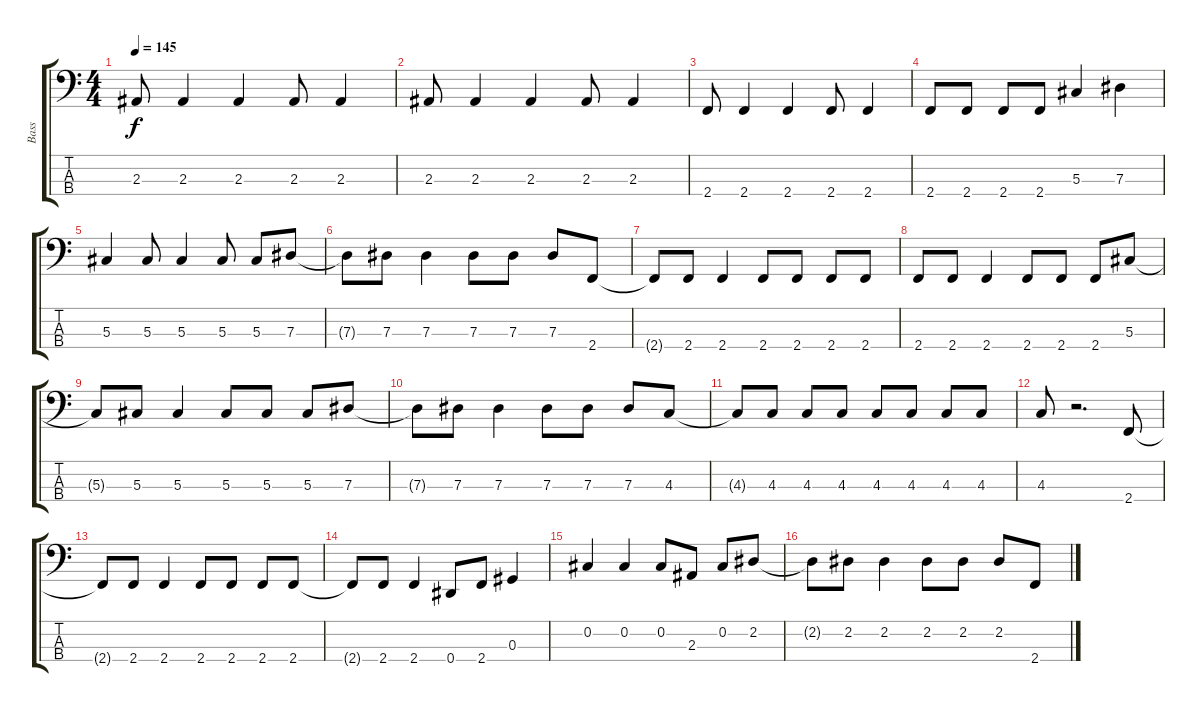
\track ("Bass" "Bass") {instrument electricbasspick}
\staff {score tabs}
\tuning (Gb2 Db2 Ab1 Eb1) {hide}
\ts (4 4)
\tempo 145
\clef f4
\ks c
2.3.8{dy f} 2.3.4 2.3.4 2.3.8 2.3.4 |
2.3.8 2.3.4 2.3.4 2.3.8 2.3.4 |
2.4.8 2.4.4 2.4.4 2.4.8 2.4.4 |
2.4.8 2.4.8 2.4.8 2.4.8 5.3.4 7.3.4 |
5.3.4 5.3.8 5.3.4 5.3.8 5.3.8 7.3.8 |
7.3{t}.8 7.3.8 7.3.4 7.3.8 7.3.8 7.3.8 2.4.8 |
2.4{t}.8 2.4.8 2.4.4 2.4.8 2.4.8 2.4.8 2.4.8 |
2.4.8 2.4.8 2.4.4 2.4.8 2.4.8 2.4.8 5.3.8 |
5.3{t}.8 5.3.8 5.3.4 5.3.8 5.3.8 5.3.8 7.3.8 |
7.3{t}.8 7.3.8 7.3.4 7.3.8 7.3.8 7.3.8 4.3.8 |
4.3{t}.8 4.3.8 4.3.8 4.3.8 4.3.8 4.3.8 4.3.8 4.3.8 |
4.3.8 r.2{d} 2.4.8 |
2.4{t}.8 2.4.8 2.4.4 2.4.8 2.4.8 2.4.8 2.4.8 |
2.4{t}.8 2.4.8 2.4.4 0.4.8 2.4.8 0.3.4 |
0.2.4 0.2.4 0.2.8 2.3.8 0.2.8 2.2.8 |
2.2{t}.8 2.2.8 2.2.4 2.2.8 2.2.8 2.2.8 2.4.8
